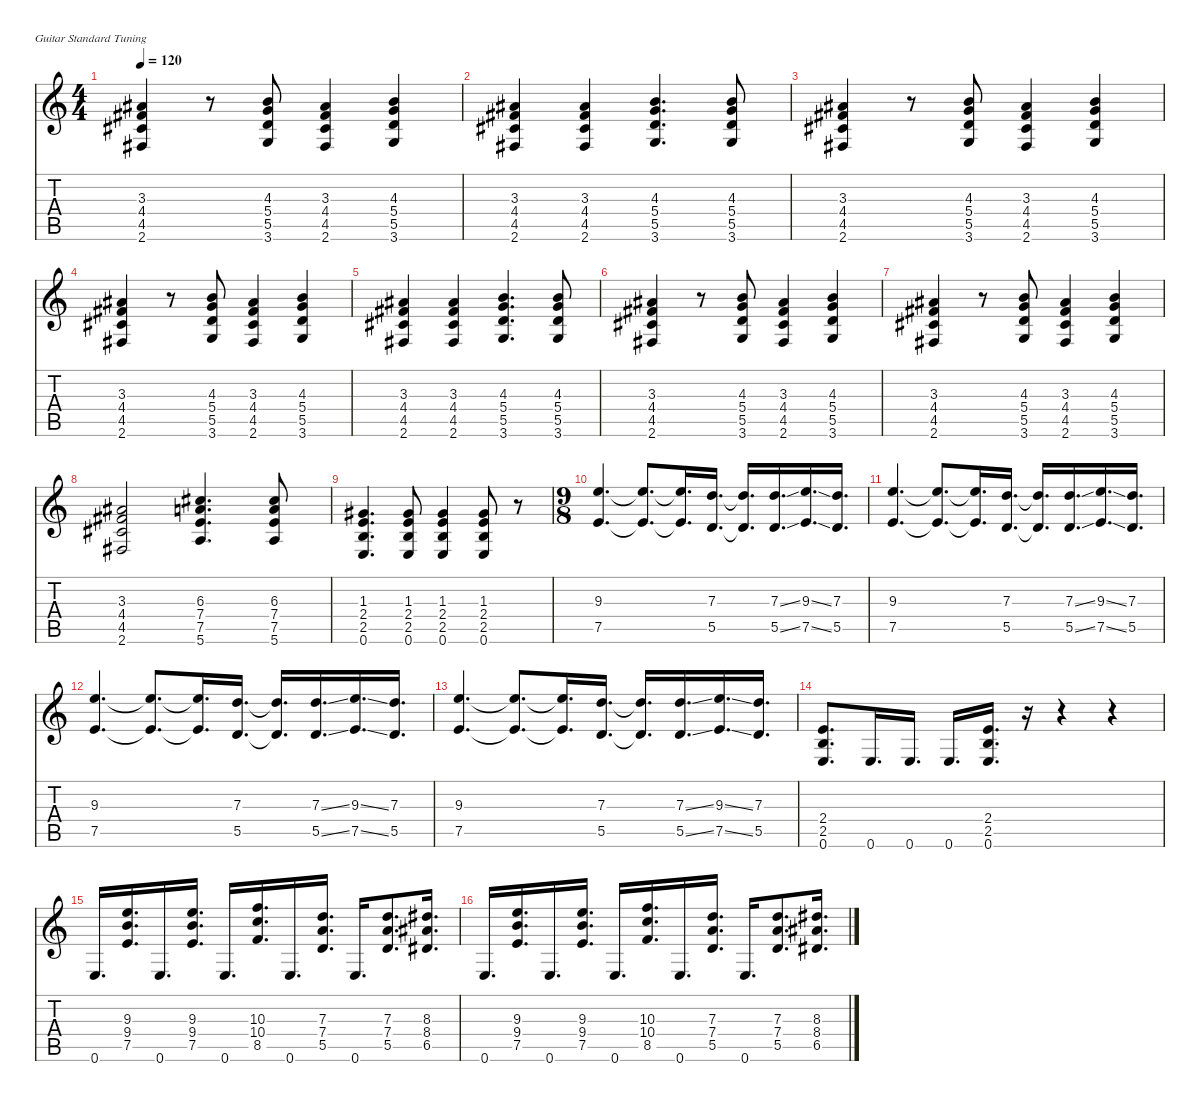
\defaultSystemsLayout 4
\hideDynamics
\bracketExtendMode nobrackets
\singleTrackTrackNamePolicy hidden
\multiTrackTrackNamePolicy hidden
\otherSystemsTrackNameOrientation horizontal
\track ("Hammett" "dist.guit.") {instrument distortionguitar}
\staff {score tabs}
\tuning (E4 B3 G3 D3 A2 E2)
\ts (4 4)
\tempo 120
\clef g2
\ks c
(3.3{acc #} 4.4{acc #} 4.5{acc #} 2.6{acc #}).4{dy f beam Up} r.8{beam Up} (4.3 5.4 5.5 3.6).8{beam Up} (3.3{acc #} 4.4{acc #} 4.5{acc #} 2.6{acc #}).4{beam Up} (4.3 5.4 5.5 3.6).4{beam Up} |
(3.3{acc #} 4.4{acc #} 4.5{acc #} 2.6{acc #}).4{beam Up} (3.3{acc #} 4.4{acc #} 4.5{acc #} 2.6{acc #}).4{beam Up} (4.3 5.4 5.5 3.6).4{d beam Up} (4.3 5.4 5.5 3.6).8{beam Up} |
(3.3{acc #} 4.4{acc #} 4.5{acc #} 2.6{acc #}).4{beam Up} r.8{beam Up} (4.3 5.4 5.5 3.6).8{beam Up} (3.3{acc #} 4.4{acc #} 4.5{acc #} 2.6{acc #}).4{beam Up} (4.3 5.4 5.5 3.6).4{beam Up} |
(3.3{acc #} 4.4{acc #} 4.5{acc #} 2.6{acc #}).4{beam Up} r.8{beam Up} (4.3 5.4 5.5 3.6).8{beam Up} (3.3{acc #} 4.4{acc #} 4.5{acc #} 2.6{acc #}).4{beam Up} (4.3 5.4 5.5 3.6).4{beam Up} |
(3.3{acc #} 4.4{acc #} 4.5{acc #} 2.6{acc #}).4{beam Up} (3.3{acc #} 4.4{acc #} 4.5{acc #} 2.6{acc #}).4{beam Up} (4.3 5.4 5.5 3.6).4{d beam Up} (4.3 5.4 5.5 3.6).8{beam Up} |
(3.3{acc #} 4.4{acc #} 4.5{acc #} 2.6{acc #}).4{beam Up} r.8{beam Up} (4.3 5.4 5.5 3.6).8{beam Up} (3.3{acc #} 4.4{acc #} 4.5{acc #} 2.6{acc #}).4{beam Up} (4.3 5.4 5.5 3.6).4{beam Up} |
(3.3{acc #} 4.4{acc #} 4.5{acc #} 2.6{acc #}).4{beam Up} r.8{beam Up} (4.3 5.4 5.5 3.6).8{beam Up} (3.3{acc #} 4.4{acc #} 4.5{acc #} 2.6{acc #}).4{beam Up} (4.3 5.4 5.5 3.6).4{beam Up} |
(3.3{acc #} 4.4{acc #} 4.5{acc #} 2.6{acc #}).2{beam Up} (6.3{acc #} 7.4 7.5 5.6).4{d beam Up} (6.3{acc #} 7.4 7.5 5.6).8{beam Up} |
(1.3{acc #} 2.4 2.5 0.6).4{d beam Up} (1.3{acc #} 2.4 2.5 0.6).8{beam Up} (1.3{acc #} 2.4 2.5 0.6).4{beam Up} (1.3{acc #} 2.4 2.5 0.6).8{beam Up} r.8{beam Up} |
\ts (9 8)
(9.3 7.5).4{d beam Up} (9.3{t} 7.5{t}).8{d beam Up} (9.3{t} 7.5{t}).16{d beam Up} (7.3 5.5).16{d beam Up} (7.3{t} 5.5{t}).16{d beam Up} (7.3{ss} 5.5{ss}).16{d beam Up} (9.3{ss} 7.5{ss}).16{d beam Up} (7.3 5.5).16{d beam Up} |
(9.3 7.5).4{d beam Up} (9.3{t} 7.5{t}).8{d beam Up} (9.3{t} 7.5{t}).16{d beam Up} (7.3 5.5).16{d beam Up} (7.3{t} 5.5{t}).16{d beam Up} (7.3{ss} 5.5{ss}).16{d beam Up} (9.3{ss} 7.5{ss}).16{d beam Up} (7.3 5.5).16{d beam Up} |
(9.3 7.5).4{d beam Up} (9.3{t} 7.5{t}).8{d beam Up} (9.3{t} 7.5{t}).16{d beam Up} (7.3 5.5).16{d beam Up} (7.3{t} 5.5{t}).16{d beam Up} (7.3{ss} 5.5{ss}).16{d beam Up} (9.3{ss} 7.5{ss}).16{d beam Up} (7.3 5.5).16{d beam Up} |
(9.3 7.5).4{d beam Up} (9.3{t} 7.5{t}).8{d beam Up} (9.3{t} 7.5{t}).16{d beam Up} (7.3 5.5).16{d beam Up} (7.3{t} 5.5{t}).16{d beam Up} (7.3{ss} 5.5{ss}).16{d beam Up} (9.3{ss} 7.5{ss}).16{d beam Up} (7.3 5.5).16{d beam Up} |
(2.4 2.5 0.6).8{d beam Up} 0.6.16{d beam Up} 0.6.16{d beam Up} 0.6.16{d beam Up} (2.4 2.5 0.6).16{d beam Up} r.16{beam Up} r.4{beam Up} r.4{beam Up} |
0.6.16{d beam Up} (9.3 9.4 7.5).16{d beam Up} 0.6.16{d beam Up} (9.3 9.4 7.5).16{d beam Up} 0.6.16{d beam Up} (10.3 10.4 8.5).16{d beam Up} 0.6.16{d beam Up} (7.3 7.4 5.5).16{d beam Up} 0.6.16{d beam Up} (7.3 7.4 5.5).8{d beam Up} (8.3{acc #} 8.4{acc #} 6.5{acc #}).16{d beam Up} |
0.6.16{d beam Up} (9.3 9.4 7.5).16{d beam Up} 0.6.16{d beam Up} (9.3 9.4 7.5).16{d beam Up} 0.6.16{d beam Up} (10.3 10.4 8.5).16{d beam Up} 0.6.16{d beam Up} (7.3 7.4 5.5).16{d beam Up} 0.6.16{d beam Up} (7.3 7.4 5.5).8{d beam Up} (8.3{acc #} 8.4{acc #} 6.5{acc #}).16{d beam Up}
